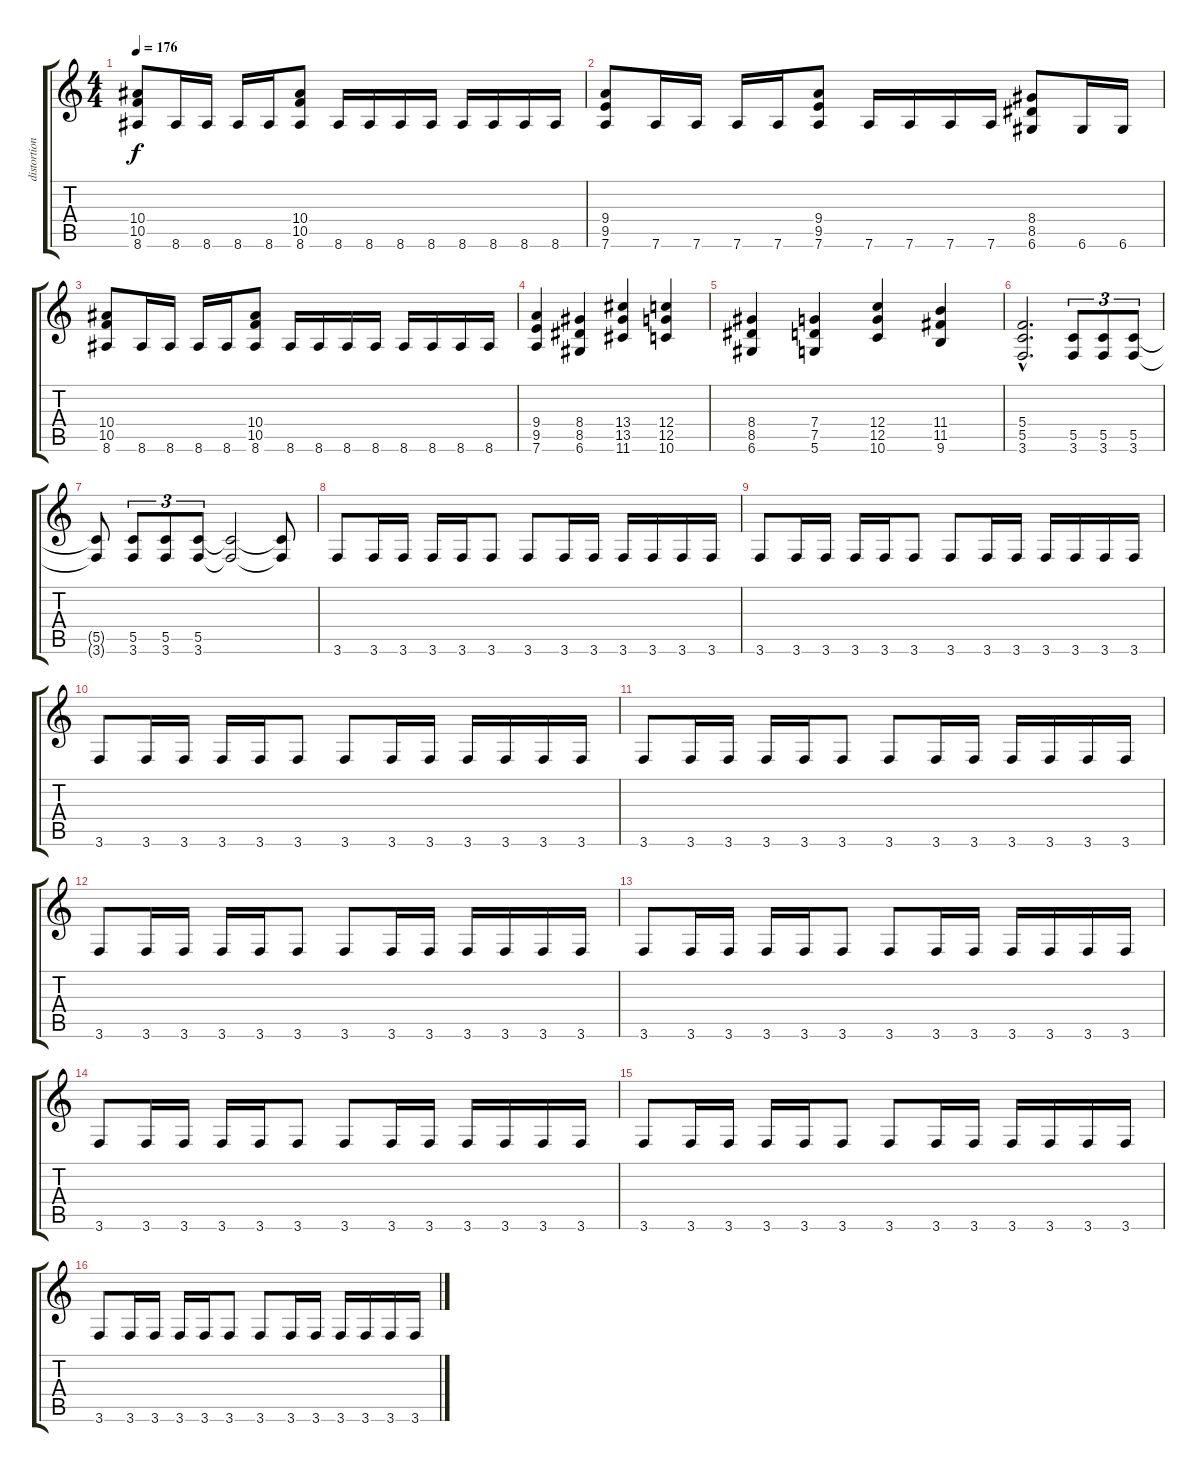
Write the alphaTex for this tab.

\track ("distortion guitar" "distortion") {instrument distortionguitar}
\staff {score tabs}
\tuning (D4 A3 F3 C3 G2 D2) {hide}
\ts (4 4)
\tempo 176
\clef g2
\ks c
(10.4 10.5 8.6).8{dy f} 8.6.16 8.6.16 8.6.16 8.6.16 (10.4 10.5 8.6).8 8.6.16 8.6.16 8.6.16 8.6.16 8.6.16 8.6.16 8.6.16 8.6.16 |
(9.4 9.5 7.6).8 7.6.16 7.6.16 7.6.16 7.6.16 (9.4 9.5 7.6).8 7.6.16 7.6.16 7.6.16 7.6.16 (8.4 8.5 6.6).8 6.6.16 6.6.16 |
(10.4 10.5 8.6).8 8.6.16 8.6.16 8.6.16 8.6.16 (10.4 10.5 8.6).8 8.6.16 8.6.16 8.6.16 8.6.16 8.6.16 8.6.16 8.6.16 8.6.16 |
(9.4 9.5 7.6).4 (8.4 8.5 6.6).4 (13.4 13.5 11.6).4 (12.4 12.5 10.6).4 |
(8.4 8.5 6.6).4 (7.4 7.5 5.6).4 (12.4 12.5 10.6).4 (11.4 11.5 9.6).4 |
(5.4{hac} 5.5{hac} 3.6{hac}).2{d} (5.5 3.6).8{tu (3 2)} (5.5 3.6).8{tu (3 2)} (5.5 3.6).8{tu (3 2)} |
(5.5{t} 3.6{t}).8 (5.5 3.6).8{tu (3 2)} (5.5 3.6).8{tu (3 2)} (5.5 3.6).8{tu (3 2)} (5.5{t} 3.6{t}).2 (5.5{t} 3.6{t}).8 |
3.6.8 3.6.16 3.6.16 3.6.16 3.6.16 3.6.8 3.6.8 3.6.16 3.6.16 3.6.16 3.6.16 3.6.16 3.6.16 |
3.6.8 3.6.16 3.6.16 3.6.16 3.6.16 3.6.8 3.6.8 3.6.16 3.6.16 3.6.16 3.6.16 3.6.16 3.6.16 |
3.6.8 3.6.16 3.6.16 3.6.16 3.6.16 3.6.8 3.6.8 3.6.16 3.6.16 3.6.16 3.6.16 3.6.16 3.6.16 |
3.6.8 3.6.16 3.6.16 3.6.16 3.6.16 3.6.8 3.6.8 3.6.16 3.6.16 3.6.16 3.6.16 3.6.16 3.6.16 |
3.6.8 3.6.16 3.6.16 3.6.16 3.6.16 3.6.8 3.6.8 3.6.16 3.6.16 3.6.16 3.6.16 3.6.16 3.6.16 |
3.6.8 3.6.16 3.6.16 3.6.16 3.6.16 3.6.8 3.6.8 3.6.16 3.6.16 3.6.16 3.6.16 3.6.16 3.6.16 |
3.6.8 3.6.16 3.6.16 3.6.16 3.6.16 3.6.8 3.6.8 3.6.16 3.6.16 3.6.16 3.6.16 3.6.16 3.6.16 |
3.6.8 3.6.16 3.6.16 3.6.16 3.6.16 3.6.8 3.6.8 3.6.16 3.6.16 3.6.16 3.6.16 3.6.16 3.6.16 |
3.6.8 3.6.16 3.6.16 3.6.16 3.6.16 3.6.8 3.6.8 3.6.16 3.6.16 3.6.16 3.6.16 3.6.16 3.6.16
